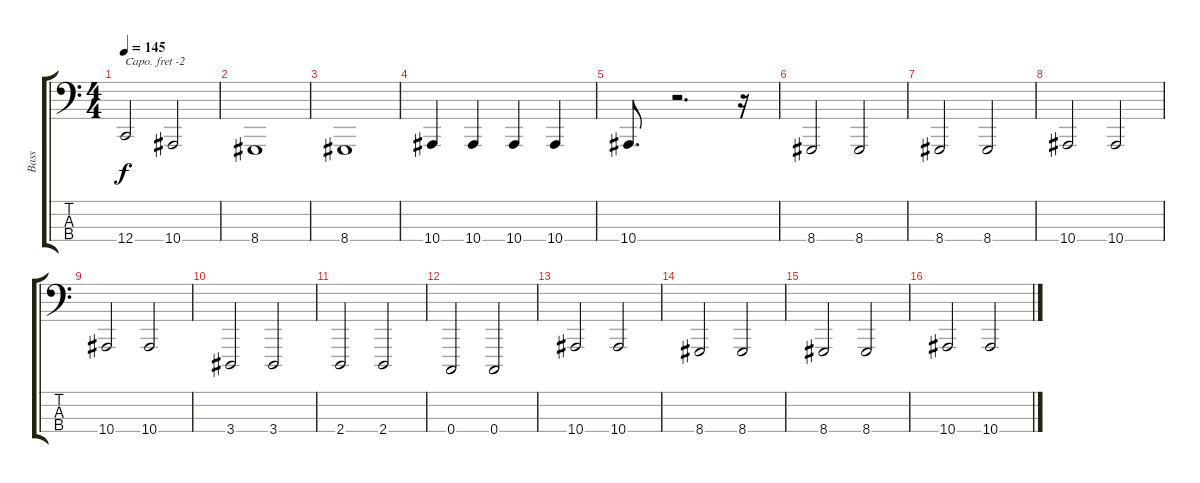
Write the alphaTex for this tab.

\track ("Bass" "Bass") {instrument acousticgrandpiano}
\staff {score tabs}
\capo -2
\tuning (G2 D2 A1 D1) {hide}
\ts (4 4)
\tempo 145
\clef f4
\ks c
12.4.2{dy f} 10.4.2 |
8.4.1 |
8.4.1 |
10.4.4 10.4.4 10.4.4 10.4.4 |
10.4.8{d} r.2{d} r.16 |
8.4.2 8.4.2 |
8.4.2 8.4.2 |
10.4.2 10.4.2 |
10.4.2 10.4.2 |
3.4.2 3.4.2 |
2.4.2 2.4.2 |
0.4.2 0.4.2 |
10.4.2 10.4.2 |
8.4.2 8.4.2 |
8.4.2 8.4.2 |
10.4.2 10.4.2
